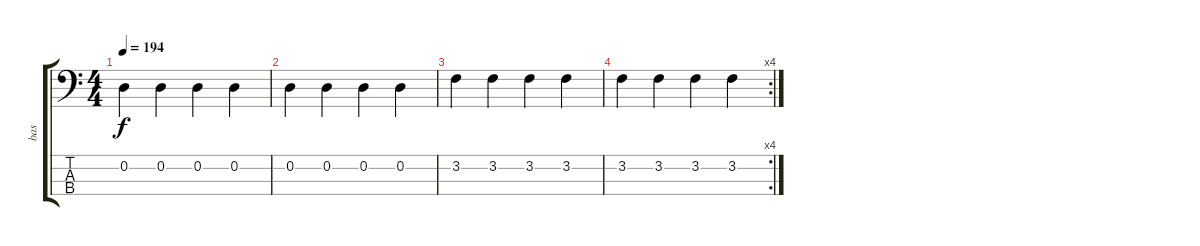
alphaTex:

\track ("bas" "bas") {instrument electricbassfinger}
\staff {score tabs}
\tuning (G2 D2 A1 E1) {hide}
\ts (4 4)
\tempo 194
\clef f4
\ks c
0.2.4{dy f} 0.2.4 0.2.4 0.2.4 |
0.2.4 0.2.4 0.2.4 0.2.4 |
3.2.4 3.2.4 3.2.4 3.2.4 |
\rc 4
3.2.4 3.2.4 3.2.4 3.2.4
